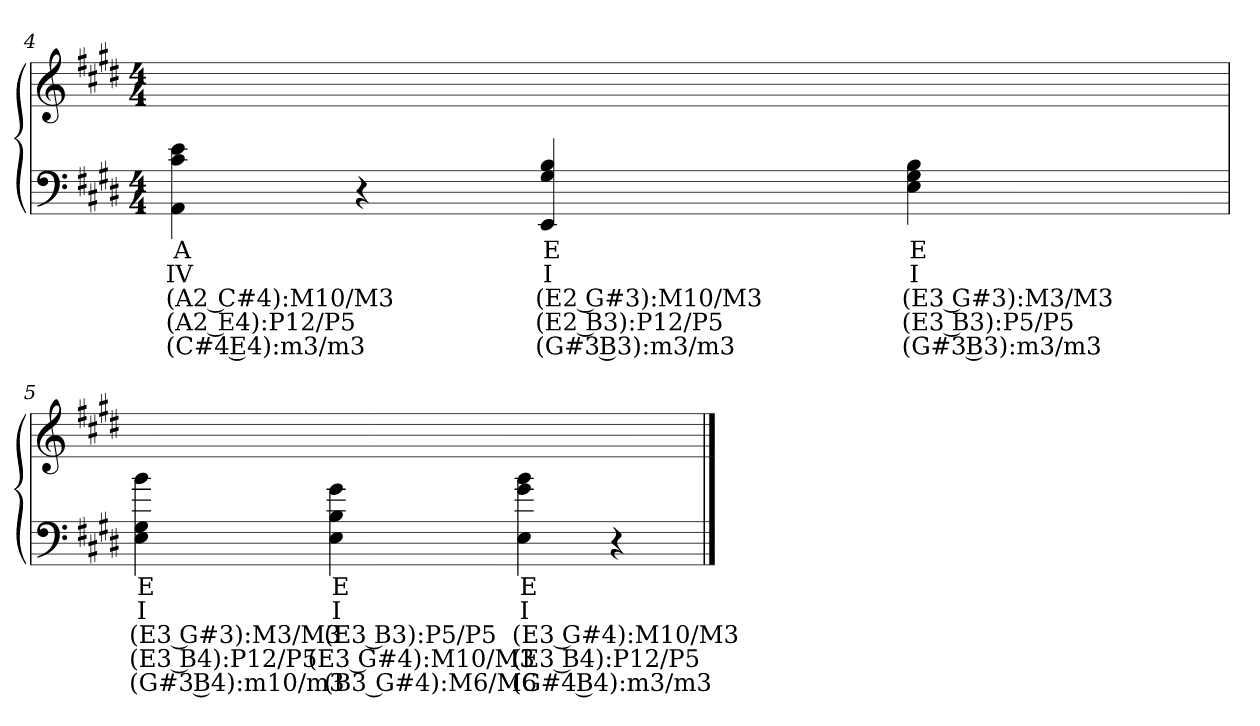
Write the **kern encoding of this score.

**kern	**text	**text	**text	**text	**text	**kern
*part2	*part2	*part2	*part2	*part2	*part2	*part1
*staff2	*staff2	*staff2	*staff2	*staff2	*staff2	*staff1
*clefF4	*	*	*	*	*	*clefG2
*k[f#c#g#d#]	*	*	*	*	*	*k[f#c#g#d#]
*E:	*	*	*	*	*	*E:
*M4/4	*	*	*	*	*	*M4/4
=4	=4	=4	=4	=4	=4	=4
4AA 4c# 4e	A	IV	(A2 C#4):M10/M3	(A2 E4):P12/P5	(C#4 E4):m3/m3	1ryy
4r	.	.	.	.	.	.
4EE 4G# 4B	E	I	(E2 G#3):M10/M3	(E2 B3):P12/P5	(G#3 B3):m3/m3	.
4E 4G# 4B	E	I	(E3 G#3):M3/M3	(E3 B3):P5/P5	(G#3 B3):m3/m3	.
=5	=5	=5	=5	=5	=5	=5
4E 4G# 4b	E	I	(E3 G#3):M3/M3	(E3 B4):P12/P5	(G#3 B4):m10/m3	1ryy
4E 4B 4g#	E	I	(E3 B3):P5/P5	(E3 G#4):M10/M3	(B3 G#4):M6/M6	.
4E 4g# 4b	E	I	(E3 G#4):M10/M3	(E3 B4):P12/P5	(G#4 B4):m3/m3	.
4r	.	.	.	.	.	.
==	==	==	==	==	==	==
*-	*-	*-	*-	*-	*-	*-
